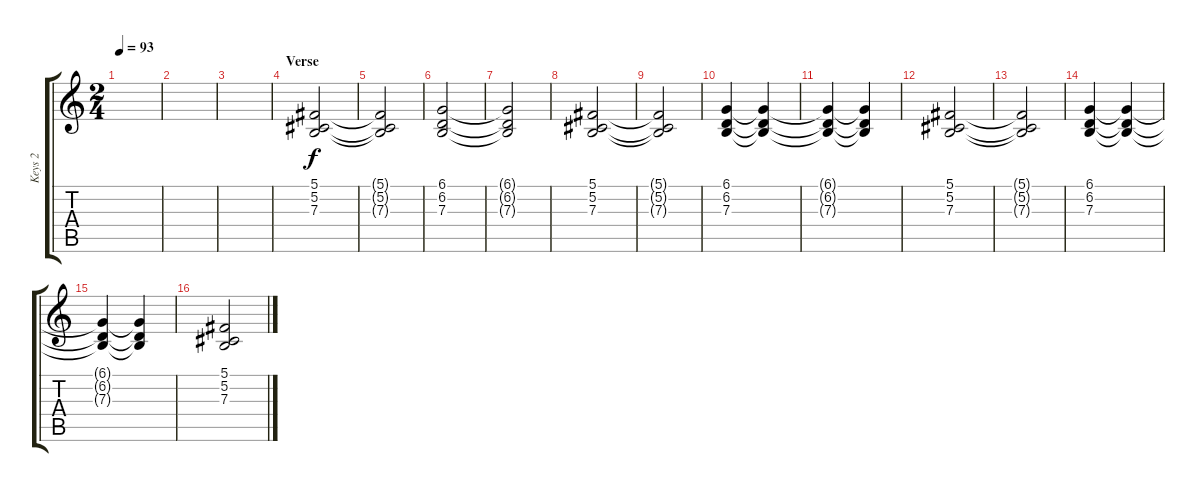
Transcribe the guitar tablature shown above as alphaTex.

\track ("Keys 2" "Keys 2") {instrument pad2warm}
\staff {score tabs}
\tuning (Db4 Ab3 E3 B2 Gb2 B1) {hide}
\ts (2 4)
\tempo 93
\clef g2
\ks c
|
|
|
\section ("" "Verse")
(5.1 5.2 7.3).2 |
(5.1{t} 5.2{t} 7.3{t}).2 |
(6.1 6.2 7.3).2 |
(6.1{t} 6.2{t} 7.3{t}).2 |
(5.1 5.2 7.3).2 |
(5.1{t} 5.2{t} 7.3{t}).2 |
(6.1 6.2 7.3).4 (6.1{t} 6.2{t} 7.3{t}).4 |
(6.1{t} 6.2{t} 7.3{t}).4 (6.1{t} 6.2{t} 7.3{t}).4 |
(5.1 5.2 7.3).2 |
(5.1{t} 5.2{t} 7.3{t}).2 |
(6.1 6.2 7.3).4 (6.1{t} 6.2{t} 7.3{t}).4 |
(6.1{t} 6.2{t} 7.3{t}).4 (6.1{t} 6.2{t} 7.3{t}).4 |
(5.1 5.2 7.3).2
